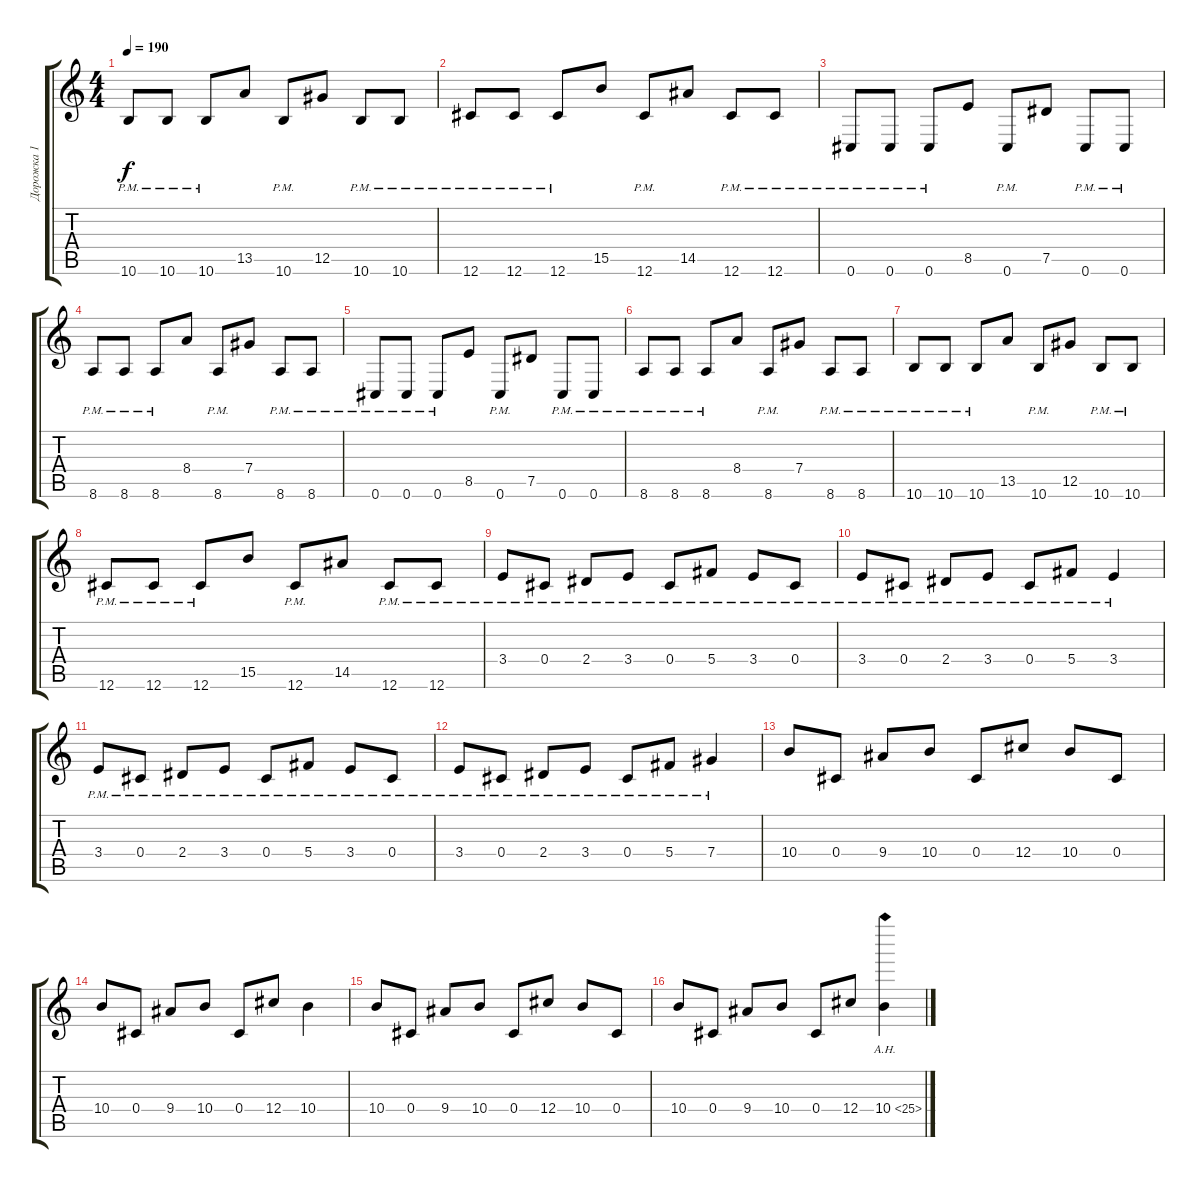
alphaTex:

\track ("Дорожка 1" "Дорожка 1") {instrument distortionguitar}
\staff {score tabs}
\tuning (Eb4 Bb3 Gb3 Db3 Ab2 Db2) {hide}
\ts (4 4)
\tempo 190
\clef g2
\ks c
10.6{pm}.8{dy f} 10.6{pm}.8 10.6{pm}.8 13.5.8 10.6{pm}.8 12.5.8 10.6{pm}.8 10.6{pm}.8 |
12.6{pm}.8 12.6{pm}.8 12.6{pm}.8 15.5.8 12.6{pm}.8 14.5.8 12.6{pm}.8 12.6{pm}.8 |
0.6{pm}.8 0.6{pm}.8 0.6{pm}.8 8.5.8 0.6{pm}.8 7.5.8 0.6{pm}.8 0.6{pm}.8 |
8.6{pm}.8 8.6{pm}.8 8.6{pm}.8 8.4.8 8.6{pm}.8 7.4.8 8.6{pm}.8 8.6{pm}.8 |
0.6{pm}.8 0.6{pm}.8 0.6{pm}.8 8.5.8 0.6{pm}.8 7.5.8 0.6{pm}.8 0.6{pm}.8 |
8.6{pm}.8 8.6{pm}.8 8.6{pm}.8 8.4.8 8.6{pm}.8 7.4.8 8.6{pm}.8 8.6{pm}.8 |
10.6{pm}.8 10.6{pm}.8 10.6{pm}.8 13.5.8 10.6{pm}.8 12.5.8 10.6{pm}.8 10.6{pm}.8 |
12.6{pm}.8 12.6{pm}.8 12.6{pm}.8 15.5.8 12.6{pm}.8 14.5.8 12.6{pm}.8 12.6{pm}.8 |
3.4{pm}.8 0.4{pm}.8 2.4{pm}.8 3.4{pm}.8 0.4{pm}.8 5.4{pm}.8 3.4{pm}.8 0.4{pm}.8 |
3.4{pm}.8 0.4{pm}.8 2.4{pm}.8 3.4{pm}.8 0.4{pm}.8 5.4{pm}.8 3.4{pm}.4 |
3.4{pm}.8 0.4{pm}.8 2.4{pm}.8 3.4{pm}.8 0.4{pm}.8 5.4{pm}.8 3.4{pm}.8 0.4{pm}.8 |
3.4{pm}.8 0.4{pm}.8 2.4{pm}.8 3.4{pm}.8 0.4{pm}.8 5.4{pm}.8 7.4{pm}.4 |
10.4.8 0.4.8 9.4.8 10.4.8 0.4.8 12.4.8 10.4.8 0.4.8 |
10.4.8 0.4.8 9.4.8 10.4.8 0.4.8 12.4.8 10.4.4 |
10.4.8 0.4.8 9.4.8 10.4.8 0.4.8 12.4.8 10.4.8 0.4.8 |
10.4.8 0.4.8 9.4.8 10.4.8 0.4.8 12.4.8 10.4{ah 15}.4
